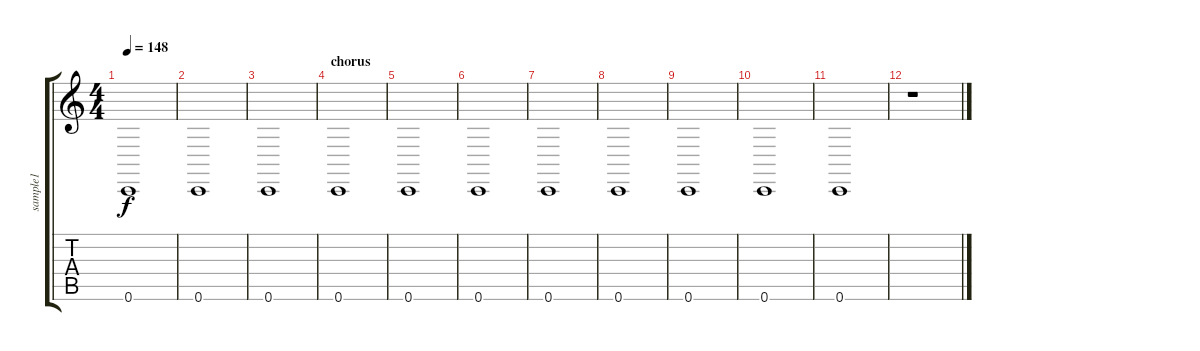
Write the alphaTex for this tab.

\track ("sample1" "sample1") {instrument stringensemble2}
\staff {score tabs}
\tuning (D4 A3 F3 C3 G2 C2) {hide}
\ts (4 4)
\tempo 148
\clef g2
\ks c
0.6.1{dy f} |
0.6.1 |
0.6.1 |
\section ("" "chorus")
0.6.1 |
0.6.1 |
0.6.1 |
0.6.1 |
0.6.1 |
0.6.1 |
0.6.1 |
0.6.1 |
r.1
